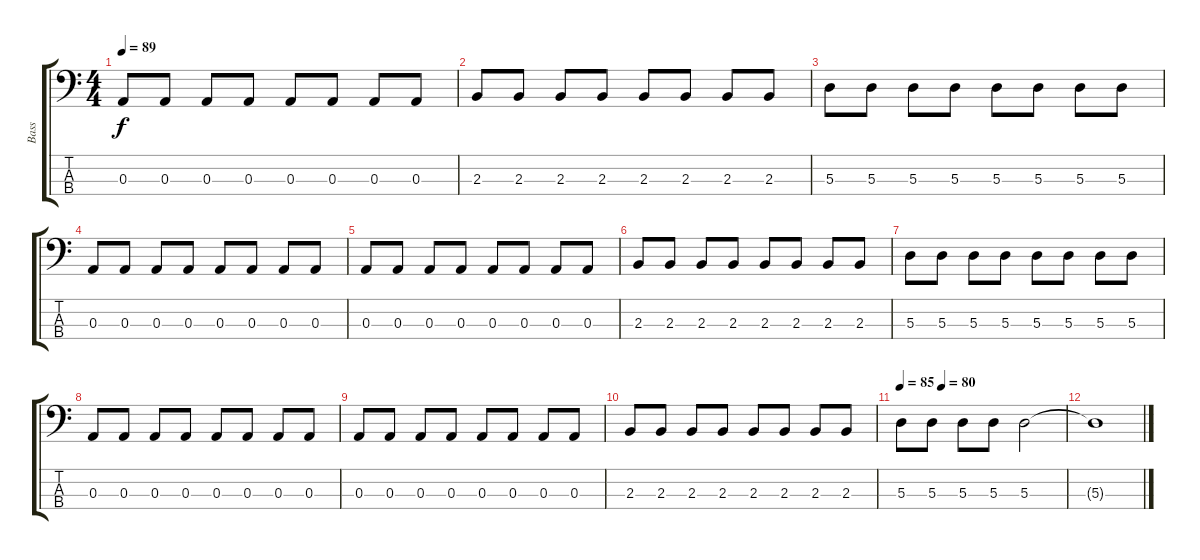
\track ("Bass" "Bass") {instrument electricbasspick}
\staff {score tabs}
\tuning (G2 D2 A1 E1) {hide}
\ts (4 4)
\tempo 89
\clef f4
\ks c
0.3.8{dy f} 0.3.8 0.3.8 0.3.8 0.3.8 0.3.8 0.3.8 0.3.8 |
2.3.8 2.3.8 2.3.8 2.3.8 2.3.8 2.3.8 2.3.8 2.3.8 |
5.3.8 5.3.8 5.3.8 5.3.8 5.3.8 5.3.8 5.3.8 5.3.8 |
0.3.8 0.3.8 0.3.8 0.3.8 0.3.8 0.3.8 0.3.8 0.3.8 |
0.3.8 0.3.8 0.3.8 0.3.8 0.3.8 0.3.8 0.3.8 0.3.8 |
2.3.8 2.3.8 2.3.8 2.3.8 2.3.8 2.3.8 2.3.8 2.3.8 |
5.3.8 5.3.8 5.3.8 5.3.8 5.3.8 5.3.8 5.3.8 5.3.8 |
0.3.8 0.3.8 0.3.8 0.3.8 0.3.8 0.3.8 0.3.8 0.3.8 |
0.3.8 0.3.8 0.3.8 0.3.8 0.3.8 0.3.8 0.3.8 0.3.8 |
2.3.8 2.3.8 2.3.8 2.3.8 2.3.8 2.3.8 2.3.8 2.3.8 |
\tempo 85
\tempo (80 0.25)
5.3.8 5.3.8 5.3.8 5.3.8 5.3.2 |
5.3{t}.1
